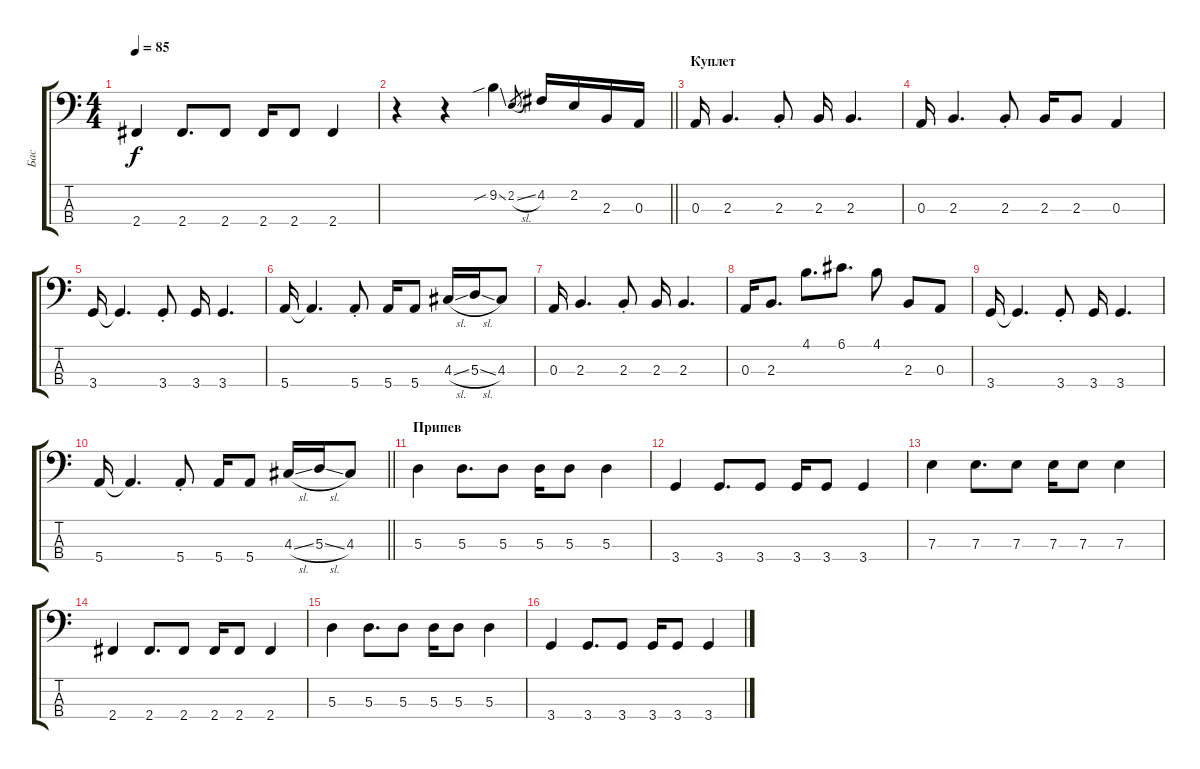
\track ("Бас" "Бас") {instrument electricbassfinger}
\staff {score tabs}
\tuning (G2 D2 A1 E1) {hide}
\ts (4 4)
\tempo 85
\clef f4
\ks c
2.4.4{dy f} 2.4.8{d} 2.4.8 2.4.16 2.4.8 2.4.4 |
\barLineRight lightlight
r.4 r.4 9.2{sib ss}.4 2.2{sl}.8{gr} 4.2.16 2.2.16 2.3.16 0.3.16 |
\section ("" "Куплет")
0.3.16 2.3.4{d} 2.3{st}.8 2.3.16 2.3.4{d} |
0.3.16 2.3.4{d} 2.3{st}.8 2.3.16 2.3.8 0.3.4 |
3.4.16 3.4{t}.4{d} 3.4{st}.8 3.4.16 3.4.4{d} |
5.4.16 5.4{t}.4{d} 5.4{st}.8 5.4.16 5.4.8 4.3{sl}.16 5.3{sl}.16 4.3.8 |
0.3.16 2.3.4{d} 2.3{st}.8 2.3.16 2.3.4{d} |
0.3.16 2.3.8{d} 4.1.8{d} 6.1.8{d} 4.1.8 2.3.8 0.3.8 |
3.4.16 3.4{t}.4{d} 3.4{st}.8 3.4.16 3.4.4{d} |
\barLineRight lightlight
5.4.16 5.4{t}.4{d} 5.4{st}.8 5.4.16 5.4.8 4.3{sl}.16 5.3{sl}.16 4.3.8 |
\section ("" "Припев")
5.3.4 5.3.8{d} 5.3.8 5.3.16 5.3.8 5.3.4 |
3.4.4 3.4.8{d} 3.4.8 3.4.16 3.4.8 3.4.4 |
7.3.4 7.3.8{d} 7.3.8 7.3.16 7.3.8 7.3.4 |
2.4.4 2.4.8{d} 2.4.8 2.4.16 2.4.8 2.4.4 |
5.3.4 5.3.8{d} 5.3.8 5.3.16 5.3.8 5.3.4 |
3.4.4 3.4.8{d} 3.4.8 3.4.16 3.4.8 3.4.4
